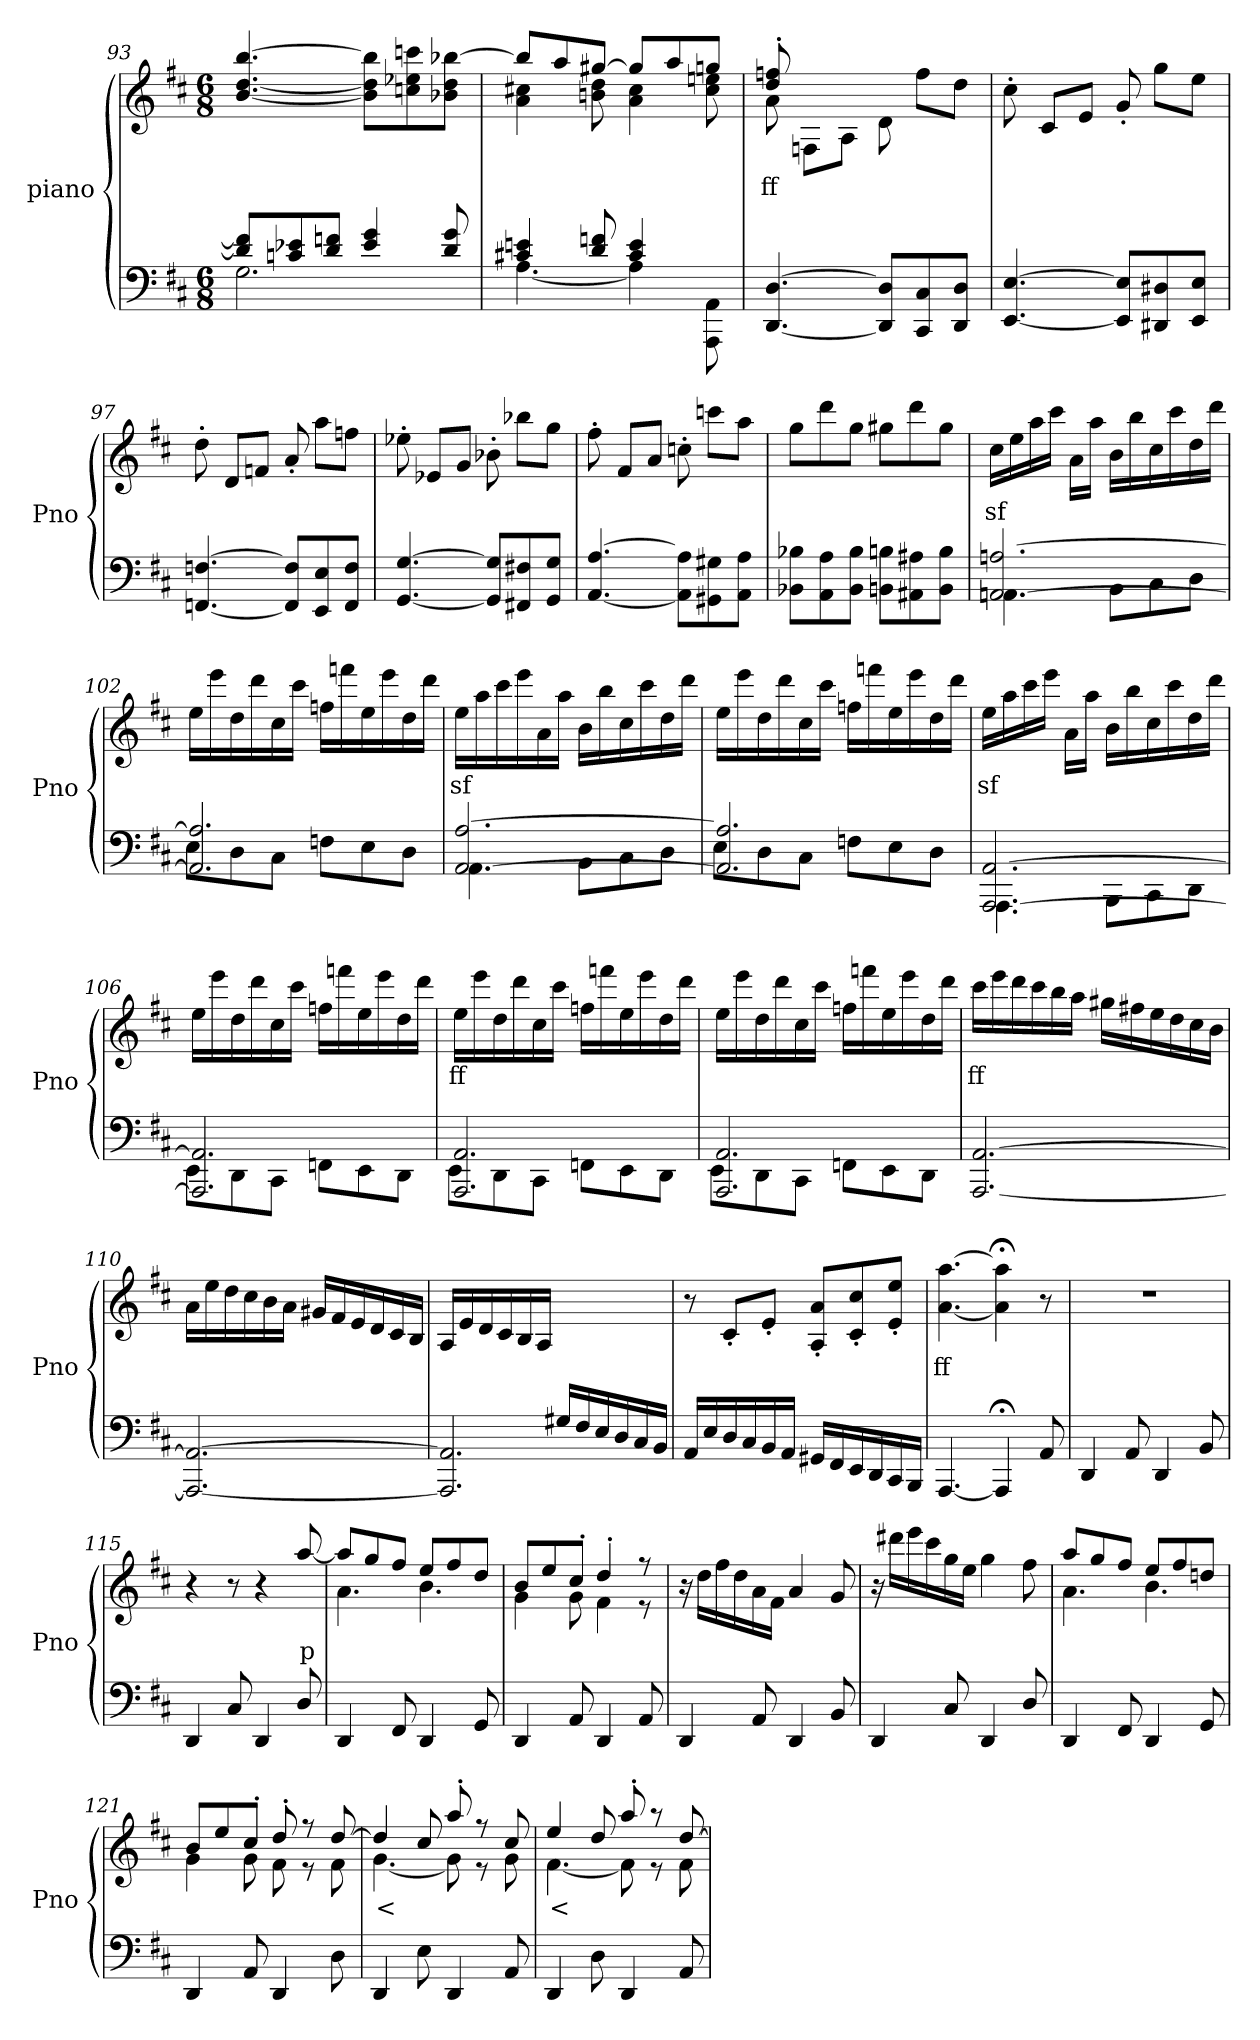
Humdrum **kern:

**kern	**kern	**text
*part2	*part1	*part1
*staff2	*staff1	*staff1
*I"piano	*I"piano	*
*I'Pno	*I'Pno	*
*clefF4	*clefG2	*
*k[f#c#]	*k[f#c#]	*
*D:	*D:	*
*M6/8	*M6/8	*
=93	=93	=93
*^	*	*
8d/] 8f/]L	2.G\	[4.b/ [4.dd/ [4.bb/	.
8cn/ 8e-X/	.	.	.
8d/ 8fn/J	.	.	.
4e-/ 4g/	.	8b\] 8dd\] 8bb\]L	.
.	.	8ccn\ 8ee-X\ 8cccn\	.
8d/ 8g/	.	8b-X\ 8dd\ [8bb-X\J	.
=94	=94	=94	=94
*	*	*^	*
4c#X/ 4en/	[4.A\	8bb-/L]	4a\ 4cc#X\	.
.	.	8aa/	.	.
8d/ 8fn/	.	[8gg#X/J	8bn\ 8dd\	.
4c#/ 4e/	4A\]	8gg#/L]	4a\ 4cc#\	.
.	.	8aa/	.	.
8ryy	8AAA\ 8AA\	8ggn/J	8cc#\ 8een\	.
*v	*v	*	*	*
=95	=95	=95	=95
[4.DD/ [4.D/	8dd/' 8ffn/'	8a\	ff
.	2ryy	8Fn\L	.
.	.	8A\J	.
8DD/] 8D/]L	.	8d\	.
8CC#/ 8C#/	.	8ff\L	.
8DD/ 8D/J	8ryy	8dd\J	.
*	*v	*v	*
!!LO:LB:g=z
=96	=96	=96
[4.EE/ [4.E/	8cc#'\	.
.	8c#/L	.
.	8e/J	.
8EE/] 8E/]L	8g'/	.
8DD#X/ 8D#X/	8gg\L	.
8EE/ 8E/J	8ee\J	.
=97	=97	=97
[4.FFn/ [4.Fn/	8dd'\	.
.	8d/L	.
.	8fn/J	.
8FF/] 8F/]L	8a'/	.
8EE/ 8E/	8aa\L	.
8FF/ 8F/J	8ffn\J	.
=98	=98	=98
[4.GG/ [4.G/	8ee-X'\	.
.	8e-X/L	.
.	8g/J	.
8GG/] 8G/]L	8b-X'\	.
8FF#X/ 8F#X/	8bb-X\L	.
8GG/ 8G/J	8gg\J	.
=99	=99	=99
[4.AA/ [4.A/	8ff#'\	.
.	8f#/L	.
.	8a/J	.
8AA\] 8A\]L	8ccn'\	.
8GG#X\ 8G#X\	8cccn\L	.
8AA\ 8A\J	8aa\J	.
=100	=100	=100
8BB-X\ 8B-X\L	8gg\L	.
8AA\ 8A\	8ddd\	.
8BB-\ 8B-\J	8gg\J	.
8BBn\ 8Bn\L	8gg#X\L	.
8AA#X\ 8A#X\	8ddd\	.
8BB\ 8B\J	8gg#\J	.
!!LO:LB:g=z
=101	=101	=101
*^	*	*
[2.AAn/ [2.An/	4.AAn\	16cc#\LL	sf
.	.	16ee\	.
.	.	16aa\	.
.	.	16ccc#\JJ	.
.	.	16a\LL	.
.	.	16aa\JJ	.
.	8BB\L	16b\LL	.
.	.	16bb\	.
.	8C#\	16cc#\	.
.	.	16ccc#\	.
.	8D\J	16dd\	.
.	.	16ddd\JJ	.
=102	=102	=102	=102
2.AA/] 2.A/]	8E\L	16ee\LL	.
.	.	16eee\	.
.	8D\	16dd\	.
.	.	16ddd\	.
.	8C#\J	16cc#\	.
.	.	16ccc#\JJ	.
.	8Fn\L	16ffn\LL	.
.	.	16fffn\	.
.	8E\	16ee\	.
.	.	16eee\	.
.	8D\J	16dd\	.
.	.	16ddd\JJ	.
=103	=103	=103	=103
[2.AA/ [2.A/	4.AA\	16ee\LL	sf
.	.	16aa\	.
.	.	16ccc#\	.
.	.	16eee\	.
.	.	16a\	.
.	.	16aa\JJ	.
.	8BB\L	16b\LL	.
.	.	16bb\	.
.	8C#\	16cc#\	.
.	.	16ccc#\	.
.	8D\J	16dd\	.
.	.	16ddd\JJ	.
=104	=104	=104	=104
2.AA/] 2.A/]	8E\L	16ee\LL	.
.	.	16eee\	.
.	8D\	16dd\	.
.	.	16ddd\	.
.	8C#\J	16cc#\	.
.	.	16ccc#\JJ	.
.	8Fn\L	16ffn\LL	.
.	.	16fffn\	.
.	8E\	16ee\	.
.	.	16eee\	.
.	8D\J	16dd\	.
.	.	16ddd\JJ	.
!!LO:LB:g=z
=105	=105	=105	=105
[2.AAA/ [2.AA/	4.AAA\	16ee\LL	sf
.	.	16aa\	.
.	.	16ccc#\	.
.	.	16eee\JJ	.
.	.	16a\LL	.
.	.	16aa\JJ	.
.	8BBB\L	16b\LL	.
.	.	16bb\	.
.	8CC#\	16cc#\	.
.	.	16ccc#\	.
.	8DD\J	16dd\	.
.	.	16ddd\JJ	.
=106	=106	=106	=106
2.AAA/] 2.AA/]	8EE\L	16ee\LL	.
.	.	16eee\	.
.	8DD\	16dd\	.
.	.	16ddd\	.
.	8CC#\J	16cc#\	.
.	.	16ccc#\JJ	.
.	8FFn\L	16ffn\LL	.
.	.	16fffn\	.
.	8EE\	16ee\	.
.	.	16eee\	.
.	8DD\J	16dd\	.
.	.	16ddd\JJ	.
=107	=107	=107	=107
2.AAA/ 2.AA/	8EE\L	16ee\LL	ff
.	.	16eee\	.
.	8DD\	16dd\	.
.	.	16ddd\	.
.	8CC#\J	16cc#\	.
.	.	16ccc#\JJ	.
.	8FFn\L	16ffn\LL	.
.	.	16fffn\	.
.	8EE\	16ee\	.
.	.	16eee\	.
.	8DD\J	16dd\	.
.	.	16ddd\JJ	.
=108	=108	=108	=108
2.AAA/ 2.AA/	8EE\L	16ee\LL	.
.	.	16eee\	.
.	8DD\	16dd\	.
.	.	16ddd\	.
.	8CC#\J	16cc#\	.
.	.	16ccc#\JJ	.
.	8FFn\L	16ffn\LL	.
.	.	16fffn\	.
.	8EE\	16ee\	.
.	.	16eee\	.
.	8DD\J	16dd\	.
.	.	16ddd\JJ	.
*v	*v	*	*
!!LO:LB:g=z
=109	=109	=109
[2.AAA/ [2.AA/	16ccc#\LL	ff
.	16eee\	.
.	16ddd\	.
.	16ccc#\	.
.	16bb\	.
.	16aa\JJ	.
.	16gg#X\LL	.
.	16ff#X\	.
.	16ee\	.
.	16dd\	.
.	16cc#\	.
.	16b\JJ	.
=110	=110	=110
2.AAA/_ 2.AA/_	16a\LL	.
.	16ee\	.
.	16dd\	.
.	16cc#\	.
.	16b\	.
.	16a\JJ	.
.	16g#X/LL	.
.	16f#/	.
.	16e/	.
.	16d/	.
.	16c#/	.
.	16B/JJ	.
=111	=111	=111
*^	*	*
4.ryy	2.AAA/] 2.AA/]	16A/LL	.
.	.	16e/	.
.	.	16d/	.
.	.	16c#/	.
.	.	16B/	.
.	.	16A/JJ	.
16G#X/LL	.	4.ryy	.
16F#/	.	.	.
16E/	.	.	.
16D/	.	.	.
16C#/	.	.	.
16BB/JJ	.	.	.
*v	*v	*	*
=112	=112	=112
16AA/LL	8r	.
16E/	.	.
16D/	8c#'/L	.
16C#/	.	.
16BB/	8e'/J	.
16AA/JJ	.	.
16GG#X/LL	8A/' 8a/'L	.
16FF#/	.	.
16EE/	8c#/' 8cc#/'	.
16DD/	.	.
16CC#/	8e/' 8ee/'J	.
16BBB/JJ	.	.
!!LO:PB:g=z
=113	=113	=113
[4.AAA/	[4.a\ [4.aa\	ff
4AAA;</]	4a\];< 4aa\];<	.
8AA/	8r	.
=114	=114	=114
4DD/	2.r	.
8AA/	.	.
4DD/	.	.
8BB/	.	.
=115	=115	=115
4DD/	4r	.
8C#/	8r	.
4DD/	4r	.
8D/	[8aa/	p
=116	=116	=116
*	*^	*
4DD/	8aa/L]	4.a\	.
.	8gg/	.	.
8FF#/	8ff#/J	.	.
4DD/	8ee/L	4.b\	.
.	8ff#/	.	.
8GG/	8dd/J	.	.
=117	=117	=117	=117
4DD/	8b/L	4g\	.
.	8ee/	.	.
8AA/	8cc#'/J	8g\	.
4DD/	4dd'/	4f#\	.
8AA/	8r	8r	.
*	*v	*v	*
=118	=118	=118
4DD/	16r	.
.	16dd\LL	.
.	16ff#\	.
.	16dd\	.
8AA/	16a\	.
.	16f#\JJ	.
4DD/	4a/	.
8BB/	8g/	.
!!LO:LB:g=z
=119	=119	=119
4DD/	16r	.
.	16ddd#X\LL	.
.	16eee\	.
.	16ccc#\	.
8C#/	16gg\	.
.	16ee\JJ	.
4DD/	4gg\	.
8D/	8ff#\	.
=120	=120	=120
*	*^	*
4DD/	8aa/L	4.a\	.
.	8gg/	.	.
8FF#/	8ff#/J	.	.
4DD/	8ee/L	4.b\	.
.	8ff#/	.	.
8GG/	8ddn/J	.	.
=121	=121	=121	=121
4DD/	8b/L	4g\	.
.	8ee/	.	.
8AA/	8cc#'/J	8g\	.
4DD/	8dd'/	8f#\	.
.	8r	8r	.
8D\	[8dd/	8f#\	.
=122	=122	=122	=122
4DD/	4dd/]	[4.g\	<
8E\	8cc#/	.	.
4DD/	8aa'/	8g\]	.
.	8r	8r	.
8AA/	8cc#/	8g\	.
=123	=123	=123	=123
4DD/	4ee/	[4.f#\	<
8D\	8dd/	.	.
4DD/	8aa'/	8f#\]	.
.	8r	8r	.
8AA/	[8dd/	8f#\	.
*	*v	*v	*
=	=	=
*-	*-	*-
